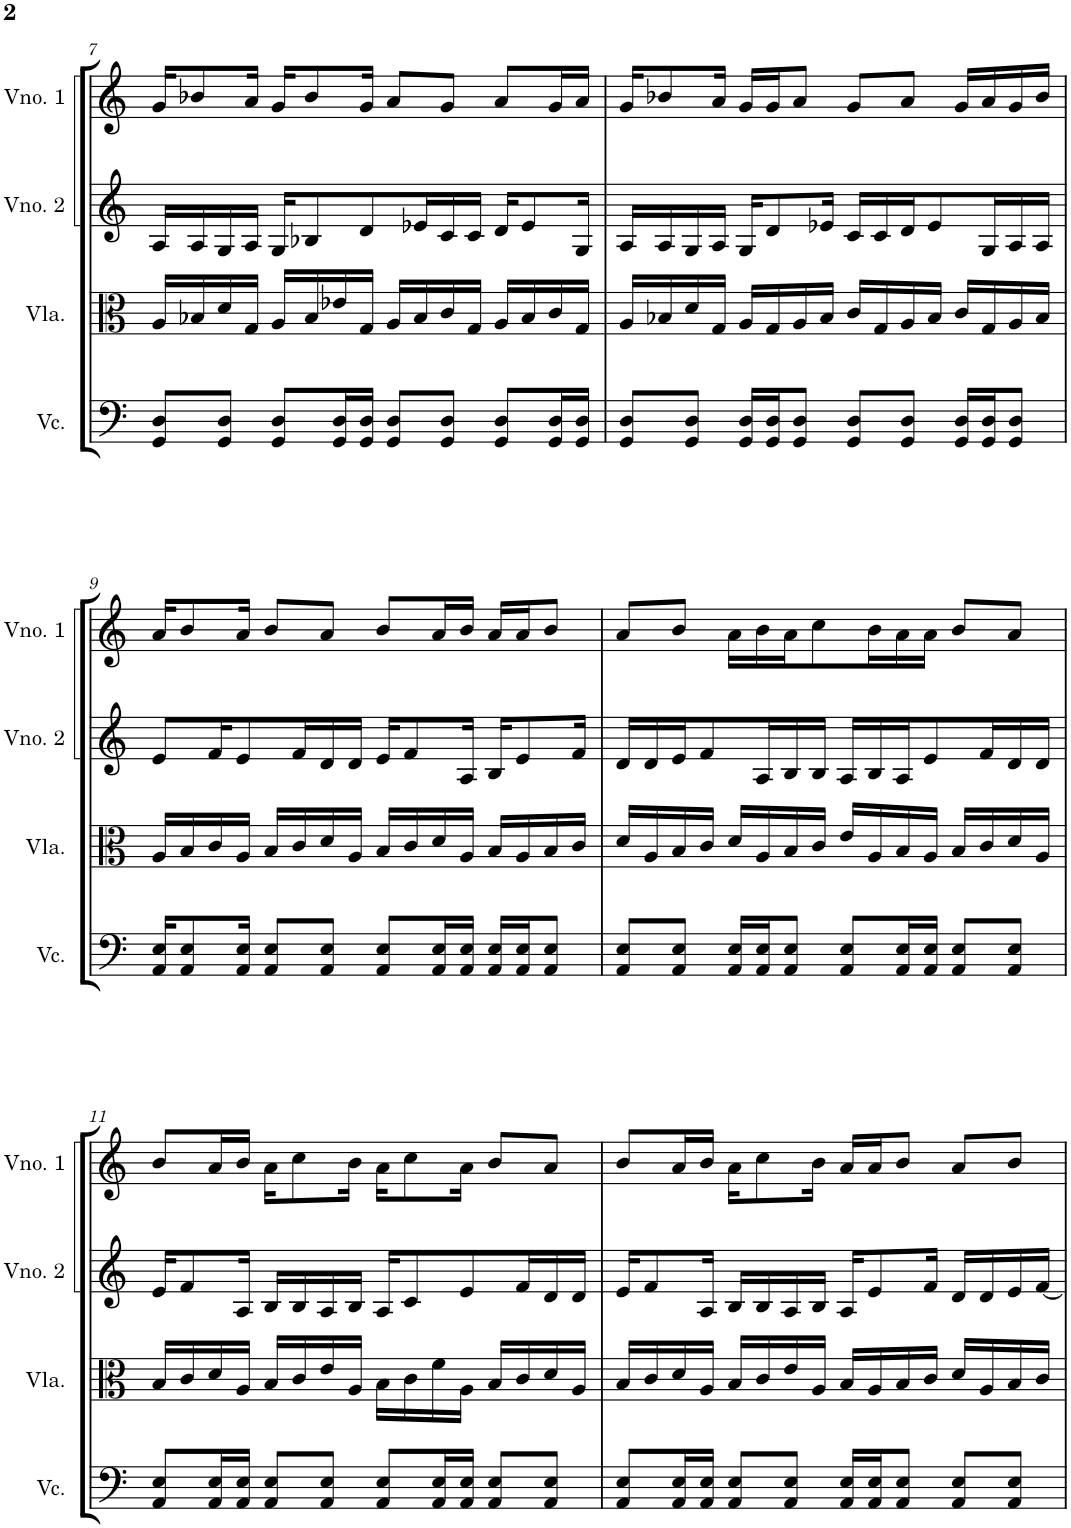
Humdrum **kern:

**kern	**kern	**kern	**kern
*part4	*part3	*part2	*part1
*staff4	*staff3	*staff2	*staff1
*I"Violoncelo	*I"Viola	*I"Violino 2	*I"Violino 1
*I'Vc.	*I'Vla.	*I'Vno. 2	*I'Vno. 1
!!LO:PB:g=z
*clefF4	*clefC3	*clefG2	*clefG2
*k[]	*k[]	*k[]	*k[]
*M4/4	*M4/4	*M4/4	*M4/4
=7	=7	=7	=7
8GG/ 8D/L	16A/LL	16A/LL	16g/KL
.	16B-X/	16A/	8b-X/
8GG/ 8D/J	16d/	16G/	.
.	16G/JJ	16A/JJ	16a/Jk
8GG/ 8D/L	16A/LL	16G/KL	16g/KL
.	16B-/	8B-X/	8b-/
16GG/ 16D/L	16e-X/	.	.
16GG/ 16D/JJ	16G/JJ	8d/	16g/Jk
8GG/ 8D/L	16A/LL	.	8a/L
.	16B-/	16e-X/L	.
8GG/ 8D/J	16c/	16c/	8g/J
.	16G/JJ	16c/JJ	.
8GG/ 8D/L	16A/LL	16d/KL	8a/L
.	16B-/	8e-/	.
16GG/ 16D/L	16c/	.	16g/L
16GG/ 16D/JJ	16G/JJ	16G/Jk	16a/JJ
=8	=8	=8	=8
8GG/ 8D/L	16A/LL	16A/LL	16g/KL
.	16B-X/	16A/	8b-X/
8GG/ 8D/J	16d/	16G/	.
.	16G/JJ	16A/JJ	16a/Jk
16GG/ 16D/LL	16A/LL	16G/KL	16g/LL
16GG/ 16D/J	16G/	8d/	16g/J
8GG/ 8D/J	16A/	.	8a/J
.	16B-/JJ	16e-X/Jk	.
8GG/ 8D/L	16c/LL	16c/LL	8g/L
.	16G/	16c/	.
8GG/ 8D/J	16A/	16d/J	8a/J
.	16B-/JJ	8e-/	.
16GG/ 16D/LL	16c/LL	.	16g/LL
16GG/ 16D/J	16G/	16G/L	16a/
8GG/ 8D/J	16A/	16A/	16g/
.	16B-/JJ	16A/JJ	16b-/JJ
!!LO:LB:g=z
=9	=9	=9	=9
16AA/ 16E/KL	16A/LL	8e/L	16a/KL
8AA/ 8E/	16B/	.	8b/
.	16c/	16f/K	.
16AA/ 16E/Jk	16A/JJ	8e/	16a/Jk
8AA/ 8E/L	16B/LL	.	8b/L
.	16c/	16f/L	.
8AA/ 8E/J	16d/	16d/	8a/J
.	16A/JJ	16d/JJ	.
8AA/ 8E/L	16B/LL	16e/KL	8b/L
.	16c/	8f/	.
16AA/ 16E/L	16d/	.	16a/L
16AA/ 16E/JJ	16A/JJ	16A/Jk	16b/JJ
16AA/ 16E/LL	16B/LL	16B/KL	16a/LL
16AA/ 16E/J	16A/	8e/	16a/J
8AA/ 8E/J	16B/	.	8b/J
.	16c/JJ	16f/Jk	.
=10	=10	=10	=10
8AA/ 8E/L	16d/LL	16d/LL	8a/L
.	16A/	16d/	.
8AA/ 8E/J	16B/	16e/J	8b/J
.	16c/JJ	8f/	.
16AA/ 16E/LL	16d/LL	.	16a\LL
16AA/ 16E/J	16A/	16A/L	16b\
8AA/ 8E/J	16B/	16B/	16a\J
.	16c/JJ	16B/JJ	8cc\
8AA/ 8E/L	16e/LL	16A/LL	.
.	16A/	16B/	16b\L
16AA/ 16E/L	16B/	16A/J	16a\
16AA/ 16E/JJ	16A/JJ	8e/	16a\JJ
8AA/ 8E/L	16B/LL	.	8b/L
.	16c/	16f/L	.
8AA/ 8E/J	16d/	16d/	8a/J
.	16A/JJ	16d/JJ	.
!!LO:LB:g=z
=11	=11	=11	=11
8AA/ 8E/L	16B/LL	16e/KL	8b/L
.	16c/	8f/	.
16AA/ 16E/L	16d/	.	16a/L
16AA/ 16E/JJ	16A/JJ	16A/Jk	16b/JJ
8AA/ 8E/L	16B/LL	16B/LL	16a\KL
.	16c/	16B/	8cc\
8AA/ 8E/J	16e/	16A/	.
.	16A/JJ	16B/JJ	16b\Jk
8AA/ 8E/L	16B\LL	16A/KL	16a\KL
.	16c\	8c/	8cc\
16AA/ 16E/L	16f\	.	.
16AA/ 16E/JJ	16A\JJ	8e/	16a\Jk
8AA/ 8E/L	16B/LL	.	8b/L
.	16c/	16f/L	.
8AA/ 8E/J	16d/	16d/	8a/J
.	16A/JJ	16d/JJ	.
=12	=12	=12	=12
8AA/ 8E/L	16B/LL	16e/KL	8b/L
.	16c/	8f/	.
16AA/ 16E/L	16d/	.	16a/L
16AA/ 16E/JJ	16A/JJ	16A/Jk	16b/JJ
8AA/ 8E/L	16B/LL	16B/LL	16a\KL
.	16c/	16B/	8cc\
8AA/ 8E/J	16e/	16A/	.
.	16A/JJ	16B/JJ	16b\Jk
16AA/ 16E/LL	16B/LL	16A/KL	16a/LL
16AA/ 16E/J	16A/	8e/	16a/J
8AA/ 8E/J	16B/	.	8b/J
.	16c/JJ	16f/Jk	.
8AA/ 8E/L	16d/LL	16d/LL	8a/L
.	16A/	16d/	.
8AA/ 8E/J	16B/	16e/	8b/J
.	16c/JJ	[16f/JJ	.
=	=	=	=
*-	*-	*-	*-
